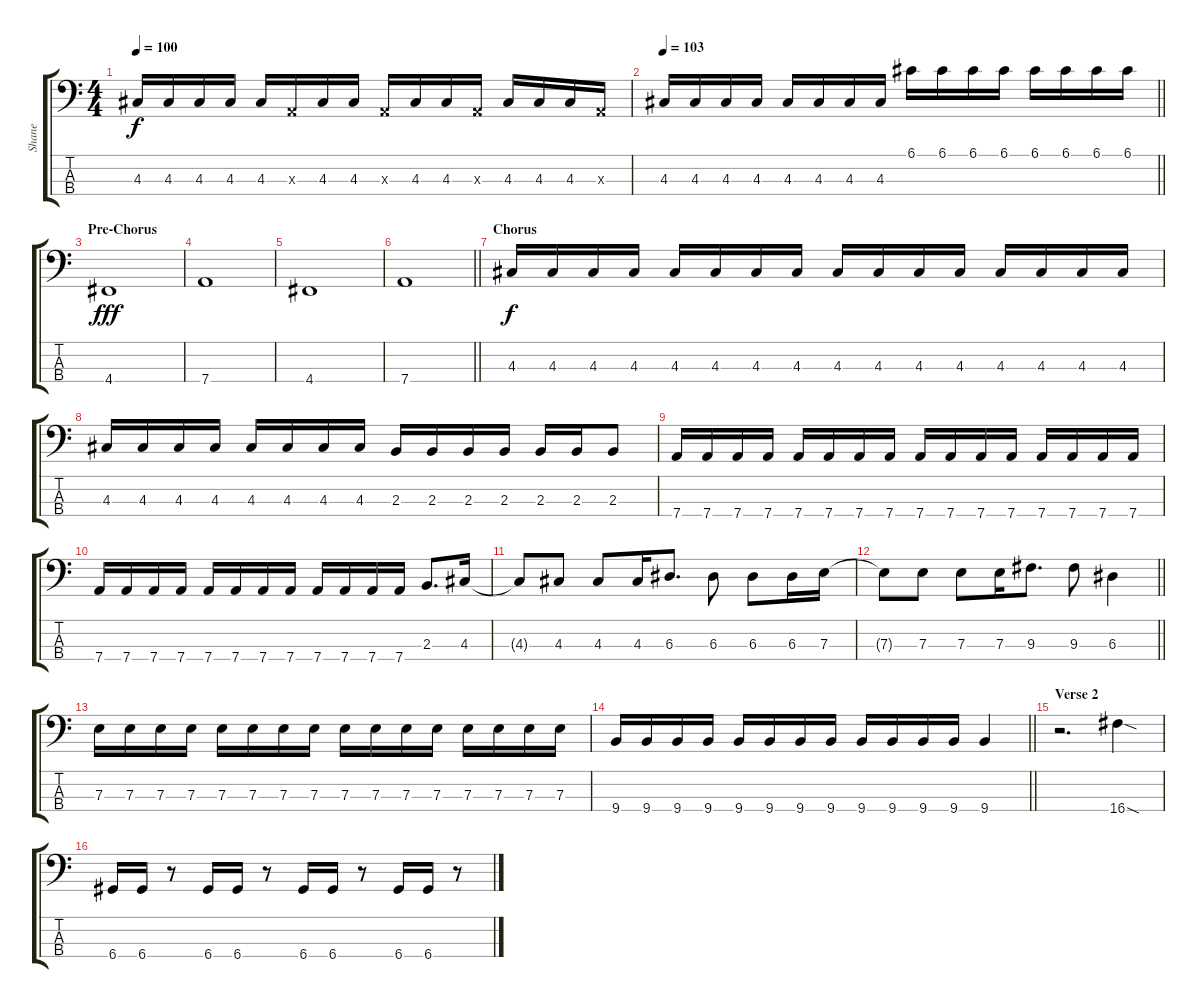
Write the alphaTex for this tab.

\track ("Shane" "Shane") {instrument acousticbass}
\staff {score tabs}
\tuning (G2 D2 A1 D1) {hide}
\ts (4 4)
\tempo 100
\clef f4
\ks c
4.3.16{dy f} 4.3.16 4.3.16 4.3.16 4.3.16 0.3{x}.16 4.3.16 4.3.16 0.3{x}.16 4.3.16 4.3.16 0.3{x}.16 4.3.16 4.3.16 4.3.16 0.3{x}.16 |
\tempo 103
\barLineRight lightlight
4.3.16 4.3.16 4.3.16 4.3.16 4.3.16 4.3.16 4.3.16 4.3.16 6.1.16 6.1.16 6.1.16 6.1.16 6.1.16 6.1.16 6.1.16 6.1.16 |
\section ("" "Pre-Chorus")
4.4.1{dy fff} |
7.4.1 |
4.4.1 |
\barLineRight lightlight
7.4.1 |
\section ("" "Chorus")
4.3.16{dy f} 4.3.16 4.3.16 4.3.16 4.3.16 4.3.16 4.3.16 4.3.16 4.3.16 4.3.16 4.3.16 4.3.16 4.3.16 4.3.16 4.3.16 4.3.16 |
4.3.16 4.3.16 4.3.16 4.3.16 4.3.16 4.3.16 4.3.16 4.3.16 2.3.16 2.3.16 2.3.16 2.3.16 2.3.16 2.3.16 2.3.8 |
7.4.16 7.4.16 7.4.16 7.4.16 7.4.16 7.4.16 7.4.16 7.4.16 7.4.16 7.4.16 7.4.16 7.4.16 7.4.16 7.4.16 7.4.16 7.4.16 |
7.4.16 7.4.16 7.4.16 7.4.16 7.4.16 7.4.16 7.4.16 7.4.16 7.4.16 7.4.16 7.4.16 7.4.16 2.3.8{d} 4.3.16 |
4.3{t}.8 4.3.8 4.3.8 4.3.16 6.3.8{d} 6.3.8 6.3.8 6.3.16 7.3.16 |
\barLineRight lightlight
7.3{t}.8 7.3.8 7.3.8 7.3.16 9.3.8{d} 9.3.8 6.3.4 |
7.3.16 7.3.16 7.3.16 7.3.16 7.3.16 7.3.16 7.3.16 7.3.16 7.3.16 7.3.16 7.3.16 7.3.16 7.3.16 7.3.16 7.3.16 7.3.16 |
\barLineRight lightlight
9.4.16 9.4.16 9.4.16 9.4.16 9.4.16 9.4.16 9.4.16 9.4.16 9.4.16 9.4.16 9.4.16 9.4.16 9.4.4 |
\section ("" "Verse 2")
r.2{d} 16.4{sod}.4 |
6.4.16 6.4.16 r.8 6.4.16 6.4.16 r.8 6.4.16 6.4.16 r.8 6.4.16 6.4.16 r.8
